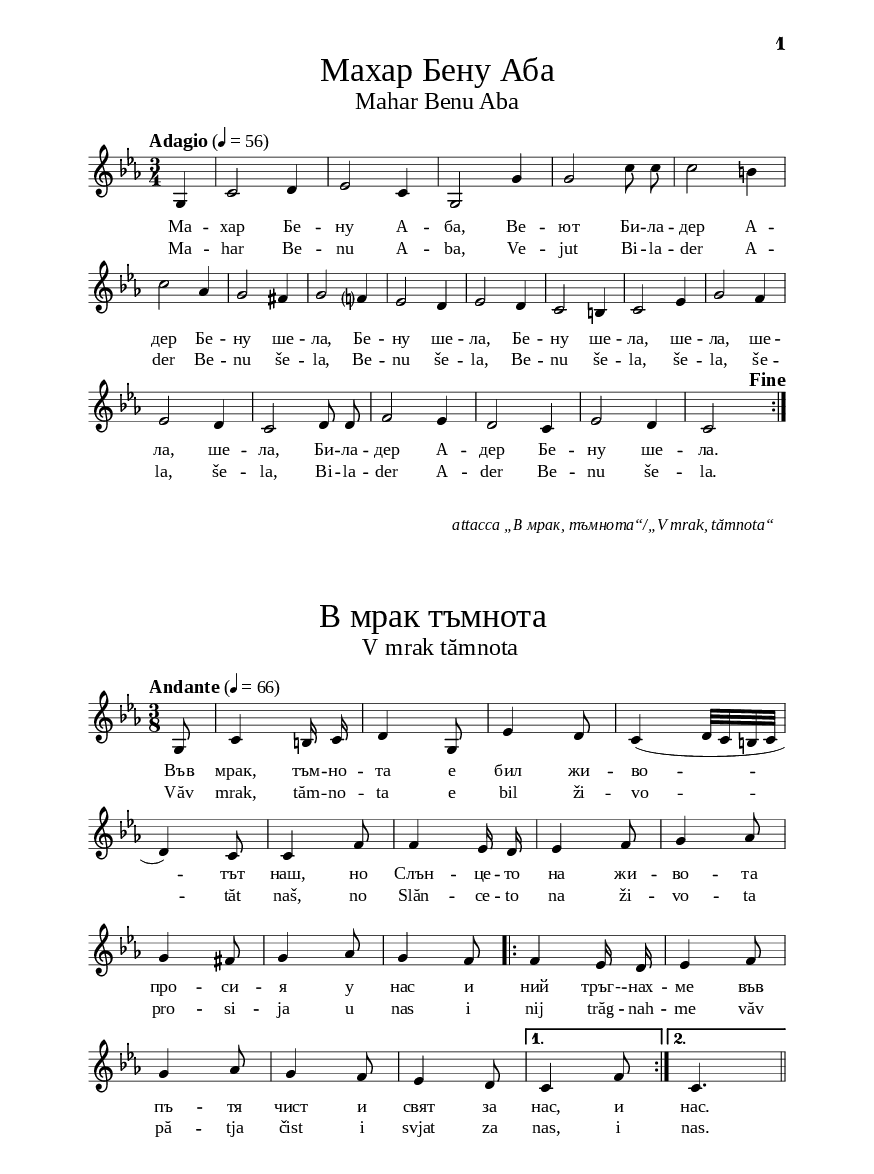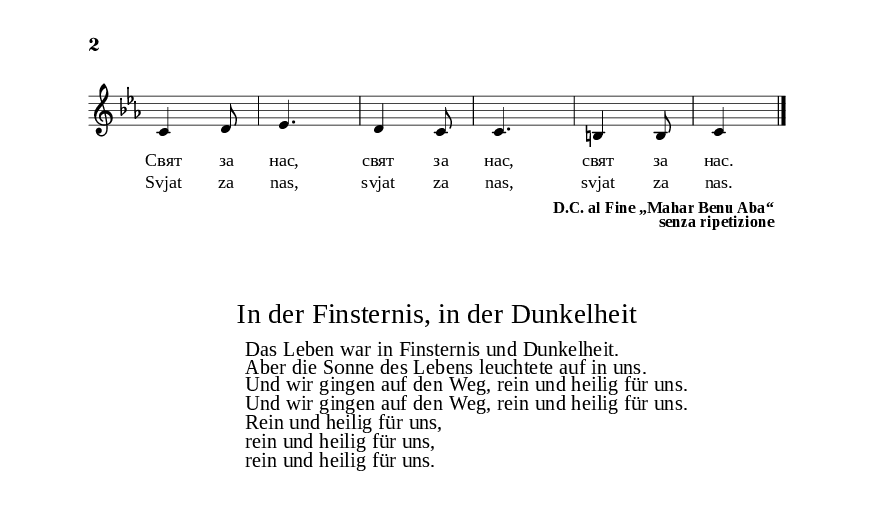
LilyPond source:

\version "2.24.3"

% include paper part and global functions
\include "include/globals.ily"

\bookpart {
  \label #'ref080
  \tocItem \markup "Махар Бену Аба – Mahar Benu Aba"
  \include "include/bookpart-paper.ily"
  \score {
    \include "include/score-layout.ily"

    \new Voice \relative c' {
      \clef treble
      \key c \minor
      \time 3/4
      \tempoFunc "Adagio" 4 "56"

      \autoBeamOff

      \partial 4

      \repeat volta 2 {
        g4 | c2 d4 | es2 c 4 |  g2 g'4 | g2 c8 c8 | c2 b4 |\break  c2 as4 |


        g2 fis4 |g2 f?4 | es2 d4 |  es2 d4 | c2 b4 | c2 es4 | g2 f4 | \break

        es2 d4 | c2 d8 d | f2 es4 | d2 c4 | es2 d4 | \tempo "          Fine" c2
      }

    }

    \addlyrics {
      Ма -- хар Бе -- ну А -- ба, Ве -- ют
      Би -- ла -- дер А -- дер Бе -- ну ше -- ла,
      Бе -- ну ше -- ла, Бе -- ну ше -- ла,
      ше -- ла, ше -- ла, ше -- ла,
      Би -- ла -- дер А -- дер Бе -- ну ше -- ла.
    }


    \addlyrics {
      Ma -- har Be -- nu A -- ba, Ve -- jut
      Bi -- la -- der A -- der Be -- nu še -- la,
      Be -- nu še -- la, Be -- nu še -- la,
      še -- la, še -- la, še -- la,
      Bi -- la -- der A -- der Be -- nu še -- la.
    }

    \header {
      title = \titleFunc "Махар Бену Аба" "Mahar Benu Aba"
    }

    \midi{}

  } % score

  \markup \empty-two

  \markup \italic \dc-one-nobold "attacca „В мрак, тъмнота“/„V mrak, tămnota“"


  \markup \empty-three

  \label #'ref080_1
  \tocItem \markup "В мрак тъмнота – V mrak tămnota"


  \score {
    \include "include/score-layout.ily"

    \new Voice \absolute {
      \clef treble
      \key c \minor
      \time 3/8
      \tempoFunc "Andante" 4 "66"

      \partial 8

      g8  | c'4 \autoBeamOff b16 c' | \autoBeamOn d'4 g8 | es'4 d'8 |  c'4 ( d'32 c' b c'  | \break

      d'4 ) c'8 | c'4 f'8 |  \autoBeamOff f'4 es'16 d' | es'4 f'8 | g'4 as'8 |\break

      g'4 fis'8 | g'4 as'8 | g'4 f'8 |   \repeat volta 2 {
        f'4 es'16 d' |  es'4 f'8 | \break

        g'4 as'8 | g'4 f'8 | es'4 d'8
      }  \alternative { { c'4 f'8 } {  c'4. } } \bar "||"  \break  |

      c'4 d'8 |  es'4. |  d'4 c'8 | c'4. | b4 b8 | c'4  \bar "|."
    }

    \addlyrics {
      Във мрак, тъм
      -- но -- та е бил жи -- во -- тът наш, но Слън
      -- це -- то на жи -- во -- та про -- си -- я у
      нас и ний "тръг-" -- нах -- ме във пъ -- тя чист
      и свят за нас, и нас. Свят за нас, свят за
      нас, свят за нас.
    }

    \addlyrics {
      Văv mrak, tăm
      -- no -- ta e bil ži -- vo -- tăt naš, no Slăn
      -- ce -- to na ži -- vo -- ta pro -- si -- ja u
      nas i nij trăg -- nah -- me văv pă -- tja čist
      i svjat za nas, i nas. Svjat za nas, svjat za
      nas, svjat za nas.
    }

    \header {
      title = \titleFunc "В мрак тъмнота "" V mrak tămnota"
    }

    \midi{}

  }

  \markup \empty-one
  \markup \dc-two "D.C. al Fine „Mahar Benu Aba“" "senza ripetizione"

  \markup \vspace #3

  % include foreign translation(s) of the song
  \version "2.24.3"

\markup \fill-line { \fontsize #deTitleFontSize "In der Finsternis, in der Dunkelheit" }
\markup \null
\markup \null

\markup \abs-fontsize #10 {
   \hspace #20
  \override #`(baseline-skip . ,deCoupletBaselineSkip)

  \column {
    \line { " " Das Leben war in Finsternis und Dunkelheit. }

    \line { " " Aber die Sonne des Lebens leuchtete auf in uns.}

    \line { " " Und wir gingen auf den Weg, rein und heilig für uns.}
    \line { " " Und wir gingen auf den Weg, rein und heilig für uns.}

    \line { " " Rein und heilig für uns,}

    \line { " "rein und heilig für uns, }
    \line { " " rein und heilig für uns. }

  }


}


} % bookpart
